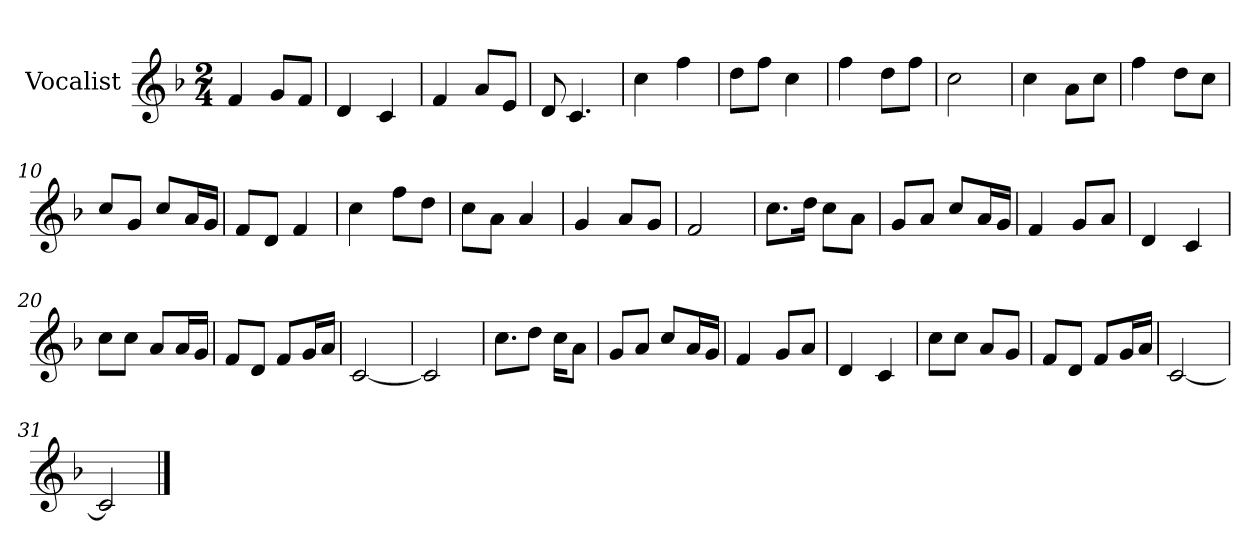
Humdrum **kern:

**kern
*part1
*staff1
*I"Vocalist
*k[b-]
*F:
*M2/4
=
4f
8gL
8fJ
=1
4d
4c
=2
4f
8aL
8eJ
=3
8d
4.c
=4
4cc
4ff
=5
8ddL
8ffJ
4cc
=6
4ff
8ddL
8ffJ
=7
2cc
=8
4cc
8aL
8ccJ
=9
4ff
8ddL
8ccJ
=10
8ccL
8gJ
8ccL
16aL
16gJJ
=11
8fL
8dJ
4f
=12
4cc
8ffL
8ddJ
=13
8ccL
8aJ
4a
=14
4g
8aL
8gJ
=15
2f
=16
8.ccL
16ddJk
8ccL
8aJ
=17
8gL
8aJ
8ccL
16aL
16gJJ
=18
4f
8gL
8aJ
=19
4d
4c
=20
8ccL
8ccJ
8aL
16aL
16gJJ
=21
8fL
8dJ
8fL
16gL
16aJJ
=22
[2c
=23
2c]
=24
8.ccL
8ddJ
16ccKL
8aJ
=25
8gL
8aJ
8ccL
16aL
16gJJ
=26
4f
8gL
8aJ
=27
4d
4c
=28
8ccL
8ccJ
8aL
8gJ
=29
8fL
8dJ
8fL
16gL
16aJJ
=30
[2c
=31
2c]
==
*-
